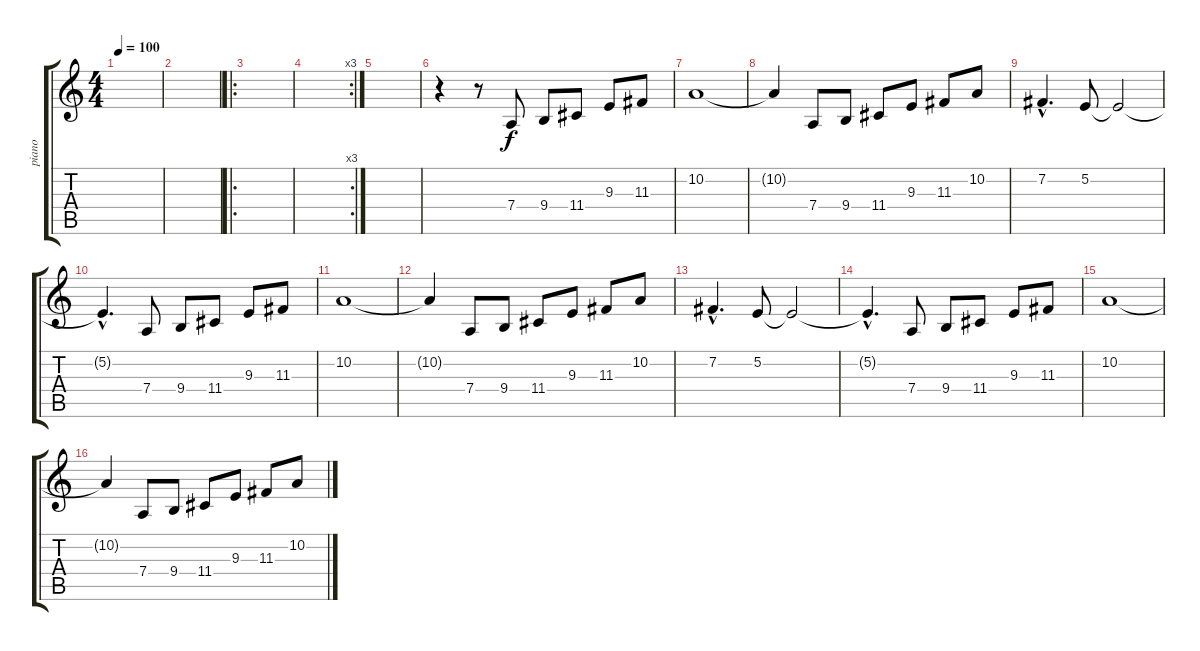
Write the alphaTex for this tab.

\track ("piano" "piano") {instrument electricgrandpiano}
\staff {score tabs}
\tuning (E4 B3 G3 D3 A2 E2) {hide}
\ts (4 4)
\tempo 100
\clef g2
\ks c
|
|
\ro
|
\rc 3
|
|
r.4 r.8 7.4.8 9.4.8 11.4.8 9.3.8 11.3.8 |
10.2.1 |
10.2{t}.4 7.4.8 9.4.8 11.4.8 9.3.8 11.3.8 10.2.8 |
7.2{hac}.4{d} 5.2.8 5.2{t}.2 |
5.2{hac t}.4{d} 7.4.8 9.4.8 11.4.8 9.3.8 11.3.8 |
10.2.1 |
10.2{t}.4 7.4.8 9.4.8 11.4.8 9.3.8 11.3.8 10.2.8 |
7.2{hac}.4{d} 5.2.8 5.2{t}.2 |
5.2{hac t}.4{d} 7.4.8 9.4.8 11.4.8 9.3.8 11.3.8 |
10.2.1 |
10.2{t}.4 7.4.8 9.4.8 11.4.8 9.3.8 11.3.8 10.2.8
